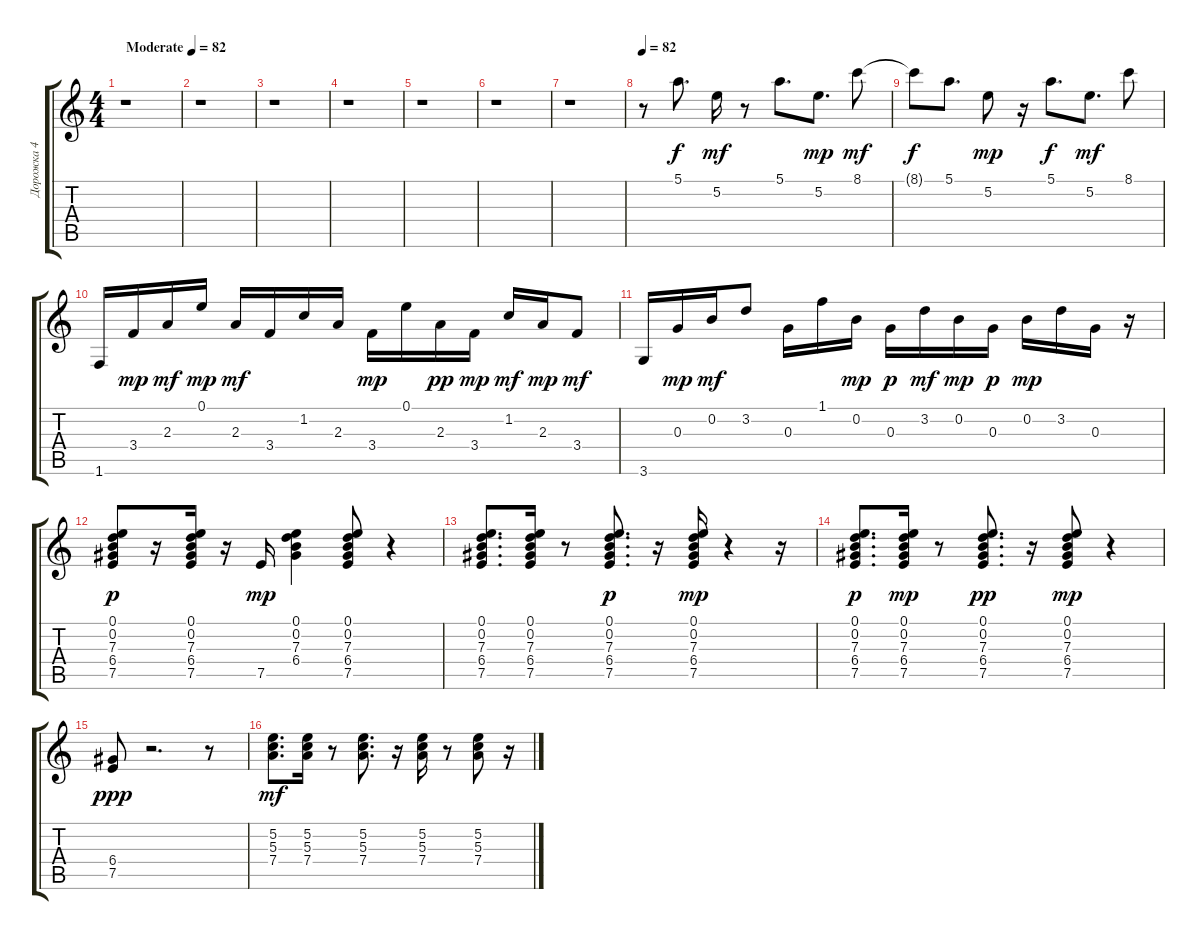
\track ("Дорожка 4" "Дорожка 4") {instrument acousticguitarsteel}
\staff {score tabs}
\tuning (E4 B3 G3 D3 A2 E2) {hide}
\ts (4 4)
\tempo (82 "Moderate")
\clef g2
\ks c
r.1{dy f instrument acousticguitarsteel} |
r.1 |
r.1 |
r.1 |
r.1 |
r.1 |
r.1 |
\tempo 82
r.8 5.1.8{d} 5.2.16{dy mf} r.8 5.1.8{d} 5.2.8{d dy mp} 8.1.8{dy mf} |
8.1{t}.8{dy f} 5.1.8{d} 5.2.8{dy mp} r.16 5.1.8{d dy f} 5.2.8{d dy mf} 8.1.8 |
1.6.16 3.4.16{dy mp} 2.3.16{dy mf} 0.1.16{dy mp} 2.3.16{dy mf} 3.4.16 1.2.16 2.3.16 3.4.16{dy mp} 0.1.16 2.3.16{dy pp} 3.4.16{dy mp} 1.2.16{dy mf} 2.3.16{dy mp} 3.4.8{dy mf} |
3.6.16 0.3.16{dy mp} 0.2.16{dy mf} 3.2.8 0.3.16 1.1.16 0.2.16{dy mp} 0.3.16{dy p} 3.2.16{dy mf} 0.2.16{dy mp} 0.3.16{dy p} 0.2.16{dy mp} 3.2.16 0.3.16 r.16 |
(0.1 0.2 7.3 6.4 7.5).8{dy p} r.16 (0.1 0.2 7.3 6.4 7.5).16 r.16 7.5.16{dy mp} (0.1 0.2 7.3 6.4).4 (0.1 0.2 7.3 6.4 7.5).8 r.4 |
(0.1 0.2 7.3 6.4 7.5).8{d} (0.1 0.2 7.3 6.4 7.5).16 r.8 (0.1 0.2 7.3 6.4 7.5).8{d dy p} r.16 (0.1 0.2 7.3 6.4 7.5).16{dy mp} r.4 r.16 |
(0.1 0.2 7.3 6.4 7.5).8{d dy p} (0.1 0.2 7.3 6.4 7.5).16{dy mp} r.8 (0.1 0.2 7.3 6.4 7.5).8{d dy pp} r.16 (0.1 0.2 7.3 6.4 7.5).8{dy mp} r.4 |
(6.4 7.5).8{dy ppp} r.2{d} r.8 |
(5.2 5.3 7.4).8{d dy mf} (5.2 5.3 7.4).16 r.8 (5.2 5.3 7.4).8{d} r.16 (5.2 5.3 7.4).16 r.8 (5.2 5.3 7.4).8 r.16
